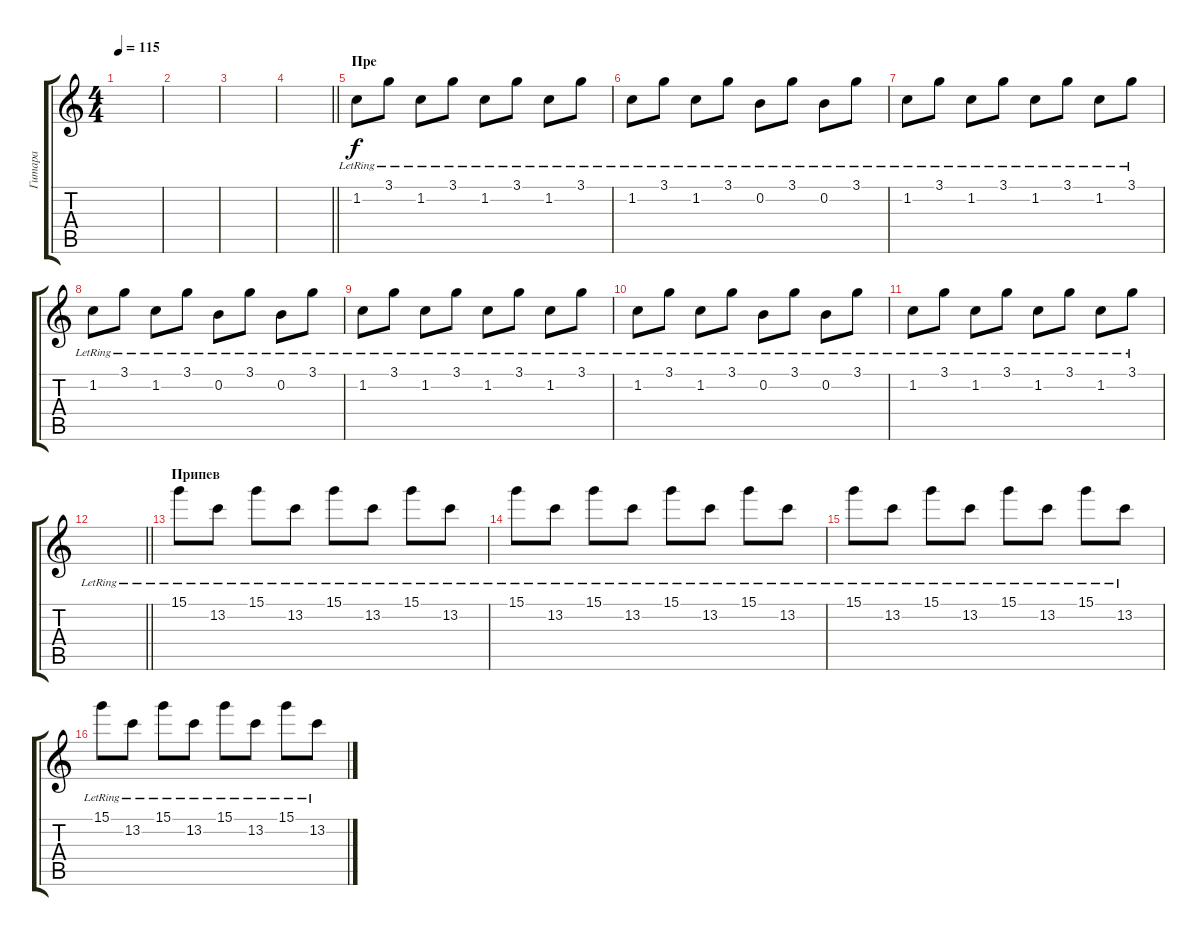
\track ("Гитара" "Гитара") {instrument electricguitarclean}
\staff {score tabs}
\tuning (E4 B3 G3 D3 A2 E2) {hide}
\ts (4 4)
\tempo 115
\clef g2
\ks c
|
|
|
\barLineRight lightlight
|
\section ("" "Пре")
1.2{lr}.8 3.1{lr}.8 1.2{lr}.8 3.1{lr}.8 1.2{lr}.8 3.1{lr}.8 1.2{lr}.8 3.1{lr}.8 |
1.2{lr}.8 3.1{lr}.8 1.2{lr}.8 3.1{lr}.8 0.2{lr}.8 3.1{lr}.8 0.2{lr}.8 3.1{lr}.8 |
1.2{lr}.8 3.1{lr}.8 1.2{lr}.8 3.1{lr}.8 1.2{lr}.8 3.1{lr}.8 1.2{lr}.8 3.1{lr}.8 |
1.2{lr}.8 3.1{lr}.8 1.2{lr}.8 3.1{lr}.8 0.2{lr}.8 3.1{lr}.8 0.2{lr}.8 3.1{lr}.8 |
1.2{lr}.8 3.1{lr}.8 1.2{lr}.8 3.1{lr}.8 1.2{lr}.8 3.1{lr}.8 1.2{lr}.8 3.1{lr}.8 |
1.2{lr}.8 3.1{lr}.8 1.2{lr}.8 3.1{lr}.8 0.2{lr}.8 3.1{lr}.8 0.2{lr}.8 3.1{lr}.8 |
1.2{lr}.8 3.1{lr}.8 1.2{lr}.8 3.1{lr}.8 1.2{lr}.8 3.1{lr}.8 1.2{lr}.8 3.1{lr}.8 |
\barLineRight lightlight
|
\section ("" "Припев")
15.1{lr}.8 13.2{lr}.8 15.1{lr}.8 13.2{lr}.8 15.1{lr}.8 13.2{lr}.8 15.1{lr}.8 13.2{lr}.8 |
15.1{lr}.8 13.2{lr}.8 15.1{lr}.8 13.2{lr}.8 15.1{lr}.8 13.2{lr}.8 15.1{lr}.8 13.2{lr}.8 |
15.1{lr}.8 13.2{lr}.8 15.1{lr}.8 13.2{lr}.8 15.1{lr}.8 13.2{lr}.8 15.1{lr}.8 13.2{lr}.8 |
15.1{lr}.8 13.2{lr}.8 15.1{lr}.8 13.2{lr}.8 15.1{lr}.8 13.2{lr}.8 15.1{lr}.8 13.2{lr}.8
